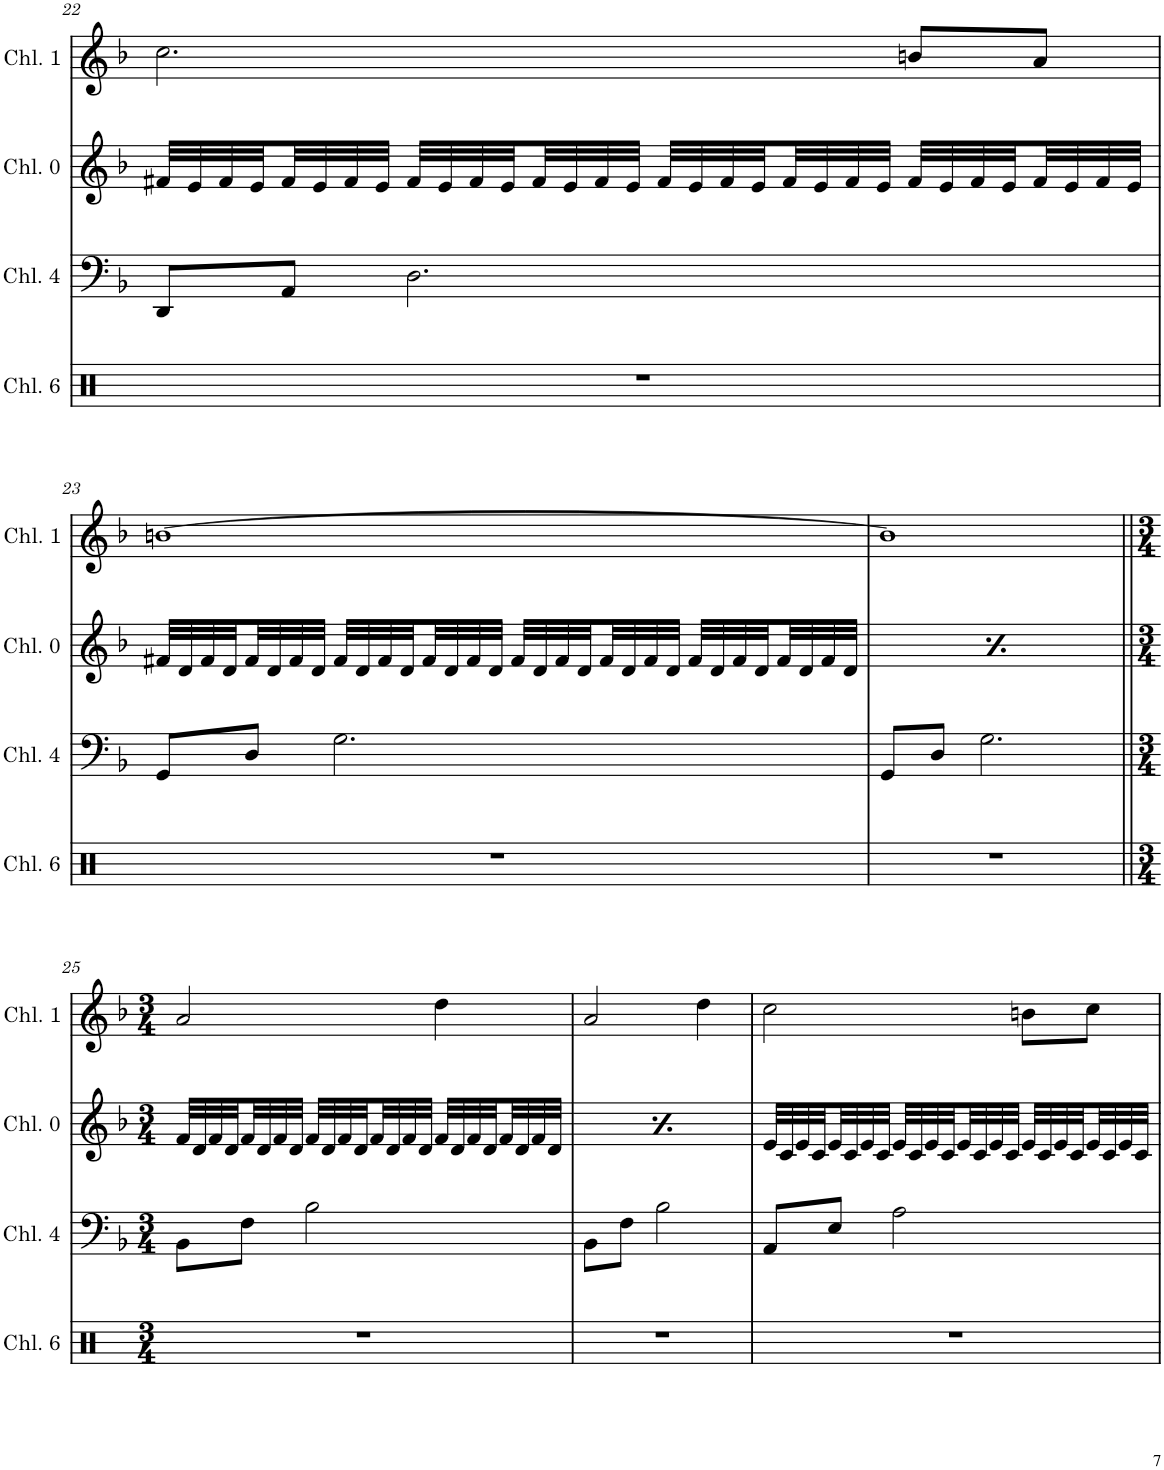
**kern	**kern	**kern	**kern
*part4	*part3	*part2	*part1
*staff4	*staff3	*staff2	*staff1
*I"Channel 6	*I"Channel 4	*I"Channel 0	*I"Channel 1
*I'Chl. 6	*I'Chl. 4	*I'Chl. 0	*I'Chl. 1
!!LO:PB:g=z
*clefX	*clefF4	*clefG2	*clefG2
*k[]	*k[b-]	*k[b-]	*k[b-]
*M4/4	*M4/4	*M4/4	*M4/4
*met(c)	*met(c)	*met(c)	*met(c)
=22	=22	=22	=22
1r	8DD/L	32f#X/LLL	2.cc\
.	.	32e/	.
.	.	32f#/	.
.	.	32e/	.
.	8AA/J	32f#/	.
.	.	32e/	.
.	.	32f#/	.
.	.	32e/JJJ	.
.	2.D\	32f#/LLL	.
.	.	32e/	.
.	.	32f#/	.
.	.	32e/	.
.	.	32f#/	.
.	.	32e/	.
.	.	32f#/	.
.	.	32e/JJJ	.
.	.	32f#/LLL	.
.	.	32e/	.
.	.	32f#/	.
.	.	32e/	.
.	.	32f#/	.
.	.	32e/	.
.	.	32f#/	.
.	.	32e/JJJ	.
.	.	32f#/LLL	8bn/L
.	.	32e/	.
.	.	32f#/	.
.	.	32e/	.
.	.	32f#/	8a/J
.	.	32e/	.
.	.	32f#/	.
.	.	32e/JJJ	.
!!LO:LB:g=z
=23	=23	=23	=23
1r	8GG/L	32f#X/LLL	[1bn
.	.	32d/	.
.	.	32f#/	.
.	.	32d/	.
.	8D/J	32f#/	.
.	.	32d/	.
.	.	32f#/	.
.	.	32d/JJJ	.
.	2.G\	32f#/LLL	.
.	.	32d/	.
.	.	32f#/	.
.	.	32d/	.
.	.	32f#/	.
.	.	32d/	.
.	.	32f#/	.
.	.	32d/JJJ	.
.	.	32f#/LLL	.
.	.	32d/	.
.	.	32f#/	.
.	.	32d/	.
.	.	32f#/	.
.	.	32d/	.
.	.	32f#/	.
.	.	32d/JJJ	.
.	.	32f#/LLL	.
.	.	32d/	.
.	.	32f#/	.
.	.	32d/	.
.	.	32f#/	.
.	.	32d/	.
.	.	32f#/	.
.	.	32d/JJJ	.
=24	=24	=24	=24
1r	8GG/L	32f#X/LLL	1b]
.	.	32d/	.
.	.	32f#/	.
.	.	32d/	.
.	8D/J	32f#/	.
.	.	32d/	.
.	.	32f#/	.
.	.	32d/JJJ	.
.	2.G\	32f#/LLL	.
.	.	32d/	.
.	.	32f#/	.
.	.	32d/	.
.	.	32f#/	.
.	.	32d/	.
.	.	32f#/	.
.	.	32d/JJJ	.
.	.	32f#/LLL	.
.	.	32d/	.
.	.	32f#/	.
.	.	32d/	.
.	.	32f#/	.
.	.	32d/	.
.	.	32f#/	.
.	.	32d/JJJ	.
.	.	32f#/LLL	.
.	.	32d/	.
.	.	32f#/	.
.	.	32d/	.
.	.	32f#/	.
.	.	32d/	.
.	.	32f#/	.
.	.	32d/JJJ	.
!!LO:LB:g=z
=25||	=25||	=25||	=25||
*M3/4	*M3/4	*M3/4	*M3/4
2.r	8BB-\L	32f/LLL	2a/
.	.	32d/	.
.	.	32f/	.
.	.	32d/	.
.	8F\J	32f/	.
.	.	32d/	.
.	.	32f/	.
.	.	32d/JJJ	.
.	2B-\	32f/LLL	.
.	.	32d/	.
.	.	32f/	.
.	.	32d/	.
.	.	32f/	.
.	.	32d/	.
.	.	32f/	.
.	.	32d/JJJ	.
.	.	32f/LLL	4dd\
.	.	32d/	.
.	.	32f/	.
.	.	32d/	.
.	.	32f/	.
.	.	32d/	.
.	.	32f/	.
.	.	32d/JJJ	.
=26	=26	=26	=26
2.r	8BB-\L	32f/LLL	2a/
.	.	32d/	.
.	.	32f/	.
.	.	32d/	.
.	8F\J	32f/	.
.	.	32d/	.
.	.	32f/	.
.	.	32d/JJJ	.
.	2B-\	32f/LLL	.
.	.	32d/	.
.	.	32f/	.
.	.	32d/	.
.	.	32f/	.
.	.	32d/	.
.	.	32f/	.
.	.	32d/JJJ	.
.	.	32f/LLL	4dd\
.	.	32d/	.
.	.	32f/	.
.	.	32d/	.
.	.	32f/	.
.	.	32d/	.
.	.	32f/	.
.	.	32d/JJJ	.
=27	=27	=27	=27
2.r	8AA/L	32e/LLL	2cc\
.	.	32c/	.
.	.	32e/	.
.	.	32c/	.
.	8E/J	32e/	.
.	.	32c/	.
.	.	32e/	.
.	.	32c/JJJ	.
.	2A\	32e/LLL	.
.	.	32c/	.
.	.	32e/	.
.	.	32c/	.
.	.	32e/	.
.	.	32c/	.
.	.	32e/	.
.	.	32c/JJJ	.
.	.	32e/LLL	8bn\L
.	.	32c/	.
.	.	32e/	.
.	.	32c/	.
.	.	32e/	8cc\J
.	.	32c/	.
.	.	32e/	.
.	.	32c/JJJ	.
=	=	=	=
*-	*-	*-	*-
